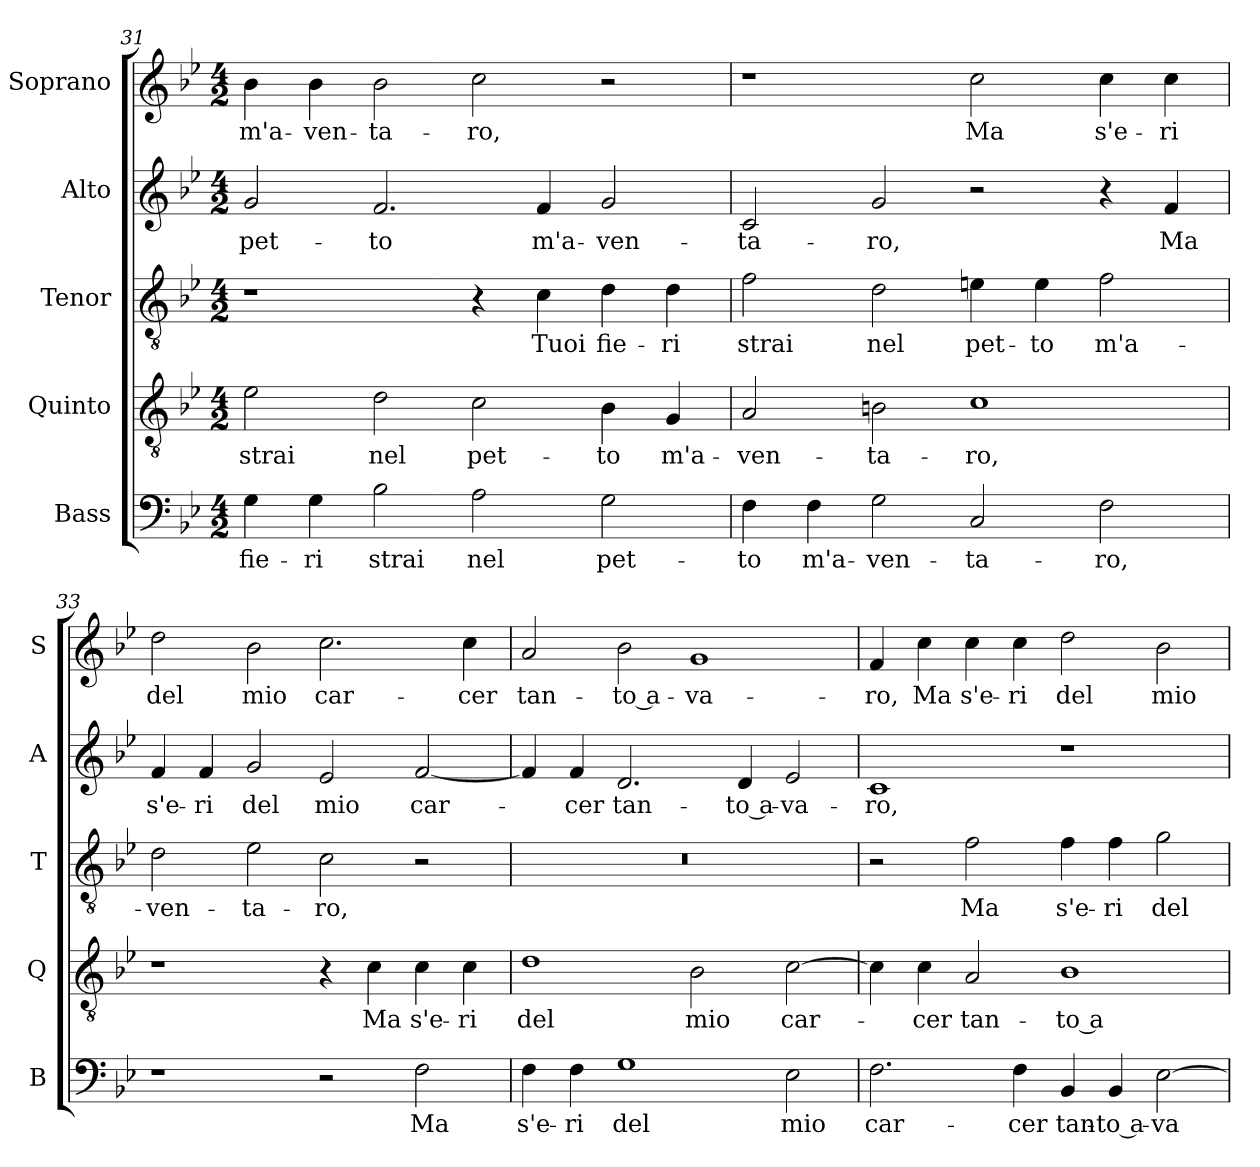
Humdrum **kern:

**kern	**text	**kern	**text	**kern	**text	**kern	**text	**kern	**text
*part5	*part5	*part4	*part4	*part3	*part3	*part2	*part2	*part1	*part1
*staff5	*staff5	*staff4	*staff4	*staff3	*staff3	*staff2	*staff2	*staff1	*staff1
*I"Bass	*	*I"Quinto	*	*I"Tenor	*	*I"Alto	*	*I"Soprano	*
*I'B	*	*I'Q	*	*I'T	*	*I'A	*	*I'S	*
*clefF4	*	*clefGv2	*	*clefGv2	*	*clefG2	*	*clefG2	*
*k[b-e-]	*	*k[b-e-]	*	*k[b-e-]	*	*k[b-e-]	*	*k[b-e-]	*
*B-:	*	*B-:	*	*B-:	*	*B-:	*	*B-:	*
*M4/2	*	*M4/2	*	*M4/2	*	*M4/2	*	*M4/2	*
=31	=31	=31	=31	=31	=31	=31	=31	=31	=31
!	!LO:LY:b	!	!	!	!	!	!	!	!
!	!	!	!LO:LY:b	!	!	!	!	!	!
!	!	!	!	!	!	!	!LO:LY:b	!	!
!	!	!	!	!	!	!	!	!	!LO:LY:b
4G\	fie-	2e-\	strai	1r	.	2g/	pet-	4b-\	m'a-
!	!LO:LY:b	!	!	!	!	!	!	!	!
!	!	!	!	!	!	!	!	!	!LO:LY:b
4G\	-ri	.	.	.	.	.	.	4b-\	-ven-
!	!LO:LY:b	!	!	!	!	!	!	!	!
!	!	!	!LO:LY:b	!	!	!	!	!	!
!	!	!	!	!	!	!	!LO:LY:b	!	!
!	!	!	!	!	!	!	!	!	!LO:LY:b
2B-\	strai	2d\	nel	.	.	2.f/	-to	2b-\	-ta-
!	!LO:LY:b	!	!	!	!	!	!	!	!
!	!	!	!LO:LY:b	!	!	!	!	!	!
!	!	!	!	!	!	!	!	!	!LO:LY:b
2A\	nel	2c\	pet-	4r	.	.	.	2cc\	-ro,
!	!	!	!	!	!LO:LY:b	!	!	!	!
!	!	!	!	!	!	!	!LO:LY:b	!	!
.	.	.	.	4c\	Tuoi	4f/	m'a-	.	.
!	!LO:LY:b	!	!	!	!	!	!	!	!
!	!	!	!LO:LY:b	!	!	!	!	!	!
!	!	!	!	!	!LO:LY:b	!	!	!	!
!	!	!	!	!	!	!	!LO:LY:b	!	!
2G\	pet-	4B-\	-to	4d\	fie-	2g/	-ven-	2r	.
!	!	!	!LO:LY:b	!	!	!	!	!	!
!	!	!	!	!	!LO:LY:b	!	!	!	!
.	.	4G/	m'a-	4d\	-ri	.	.	.	.
!!LO:LB:g=z
=32	=32	=32	=32	=32	=32	=32	=32	=32	=32
!	!LO:LY:b	!	!	!	!	!	!	!	!
!	!	!	!LO:LY:b	!	!	!	!	!	!
!	!	!	!	!	!LO:LY:b	!	!	!	!
!	!	!	!	!	!	!	!LO:LY:b	!	!
4F\	-to	2A/	-ven-	2f\	strai	2c/	-ta-	1r	.
!	!LO:LY:b	!	!	!	!	!	!	!	!
4F\	m'a-	.	.	.	.	.	.	.	.
!	!LO:LY:b	!	!	!	!	!	!	!	!
!	!	!	!LO:LY:b	!	!	!	!	!	!
!	!	!	!	!	!LO:LY:b	!	!	!	!
!	!	!	!	!	!	!	!LO:LY:b	!	!
2G\	-ven-	2Bn\	-ta-	2d\	nel	2g/	-ro,	.	.
!	!LO:LY:b	!	!	!	!	!	!	!	!
!	!	!	!LO:LY:b	!	!	!	!	!	!
!	!	!	!	!	!LO:LY:b	!	!	!	!
!	!	!	!	!	!	!	!	!	!LO:LY:b
2C/	-ta-	1c	-ro,	4en\	pet-	2r	.	2cc\	Ma
!	!	!	!	!	!LO:LY:b	!	!	!	!
.	.	.	.	4e\	-to	.	.	.	.
!	!LO:LY:b	!	!	!	!	!	!	!	!
!	!	!	!	!	!LO:LY:b	!	!	!	!
!	!	!	!	!	!	!	!	!	!LO:LY:b
2F\	-ro,	.	.	2f\	m'a-	4r	.	4cc\	s'e-
!	!	!	!	!	!	!	!LO:LY:b	!	!
!	!	!	!	!	!	!	!	!	!LO:LY:b
.	.	.	.	.	.	4f/	Ma	4cc\	-ri
=33	=33	=33	=33	=33	=33	=33	=33	=33	=33
!	!	!	!	!	!LO:LY:b	!	!	!	!
!	!	!	!	!	!	!	!LO:LY:b	!	!
!	!	!	!	!	!	!	!	!	!LO:LY:b
1r	.	1r	.	2d\	-ven-	4f/	s'e-	2dd\	del
!	!	!	!	!	!	!	!LO:LY:b	!	!
.	.	.	.	.	.	4f/	-ri	.	.
!	!	!	!	!	!LO:LY:b	!	!	!	!
!	!	!	!	!	!	!	!LO:LY:b	!	!
!	!	!	!	!	!	!	!	!	!LO:LY:b
.	.	.	.	2e-\	-ta-	2g/	del	2b-\	mio
!	!	!	!	!	!LO:LY:b	!	!	!	!
!	!	!	!	!	!	!	!LO:LY:b	!	!
!	!	!	!	!	!	!	!	!	!LO:LY:b
2r	.	4r	.	2c\	-ro,	2e-/	mio	2.cc\	car-
!	!	!	!LO:LY:b	!	!	!	!	!	!
.	.	4c\	Ma	.	.	.	.	.	.
!	!LO:LY:b	!	!	!	!	!	!	!	!
!	!	!	!LO:LY:b	!	!	!	!	!	!
!	!	!	!	!	!	!	!LO:LY:b	!	!
2F\	Ma	4c\	s'e-	2r	.	[2f/	car-	.	.
!	!	!	!LO:LY:b	!	!	!	!	!	!
!	!	!	!	!	!	!	!	!	!LO:LY:b
.	.	4c\	-ri	.	.	.	.	4cc\	-cer
=34	=34	=34	=34	=34	=34	=34	=34	=34	=34
!	!LO:LY:b	!	!	!	!	!	!	!	!
!	!	!	!LO:LY:b	!	!	!	!	!	!
!	!	!	!	!	!	!	!	!	!LO:LY:b
4F\	s'e-	1d	del	0r	.	4f/]	.	2a/	tan-
!	!LO:LY:b	!	!	!	!	!	!	!	!
!	!	!	!	!	!	!	!LO:LY:b	!	!
4F\	-ri	.	.	.	.	4f/	-cer	.	.
!	!LO:LY:b	!	!	!	!	!	!	!	!
!	!	!	!	!	!	!	!LO:LY:b	!	!
!	!	!	!	!	!	!	!	!	!LO:LY:b
1G	del	.	.	.	.	2.d/	tan-	2b-\	-to a-
!	!	!	!LO:LY:b	!	!	!	!	!	!
!	!	!	!	!	!	!	!	!	!LO:LY:b
.	.	2B-\	mio	.	.	.	.	1g	-va-
!	!	!	!	!	!	!	!LO:LY:b	!	!
.	.	.	.	.	.	4d/	-to a-	.	.
!	!LO:LY:b	!	!	!	!	!	!	!	!
!	!	!	!LO:LY:b	!	!	!	!	!	!
!	!	!	!	!	!	!	!LO:LY:b	!	!
2E-\	mio	[2c\	car-	.	.	2e-/	-va-	.	.
!!LO:PB:g=z
=35	=35	=35	=35	=35	=35	=35	=35	=35	=35
!	!LO:LY:b	!	!	!	!	!	!	!	!
!	!	!	!	!	!	!	!LO:LY:b	!	!
!	!	!	!	!	!	!	!	!	!LO:LY:b
2.F\	car-	4c\]	.	2r	.	1c	-ro,	4f/	-ro,
!	!	!	!LO:LY:b	!	!	!	!	!	!
!	!	!	!	!	!	!	!	!	!LO:LY:b
.	.	4c\	-cer	.	.	.	.	4cc\	Ma
!	!	!	!LO:LY:b	!	!	!	!	!	!
!	!	!	!	!	!LO:LY:b	!	!	!	!
!	!	!	!	!	!	!	!	!	!LO:LY:b
.	.	2A/	tan-	2f\	Ma	.	.	4cc\	s'e-
!	!LO:LY:b	!	!	!	!	!	!	!	!
!	!	!	!	!	!	!	!	!	!LO:LY:b
4F\	-cer	.	.	.	.	.	.	4cc\	-ri
!	!LO:LY:b	!	!	!	!	!	!	!	!
!	!	!	!LO:LY:b	!	!	!	!	!	!
!	!	!	!	!	!LO:LY:b	!	!	!	!
!	!	!	!	!	!	!	!	!	!LO:LY:b
4BB-/	tan-	1B-	-to a-	4f\	s'e-	1r	.	2dd\	del
!	!LO:LY:b	!	!	!	!	!	!	!	!
!	!	!	!	!	!LO:LY:b	!	!	!	!
4BB-/	-to a-	.	.	4f\	-ri	.	.	.	.
!	!LO:LY:b	!	!	!	!	!	!	!	!
!	!	!	!	!	!LO:LY:b	!	!	!	!
!	!	!	!	!	!	!	!	!	!LO:LY:b
[2E-\	-va-	.	.	2g\	del	.	.	2b-\	mio
=	=	=	=	=	=	=	=	=	=
*-	*-	*-	*-	*-	*-	*-	*-	*-	*-
